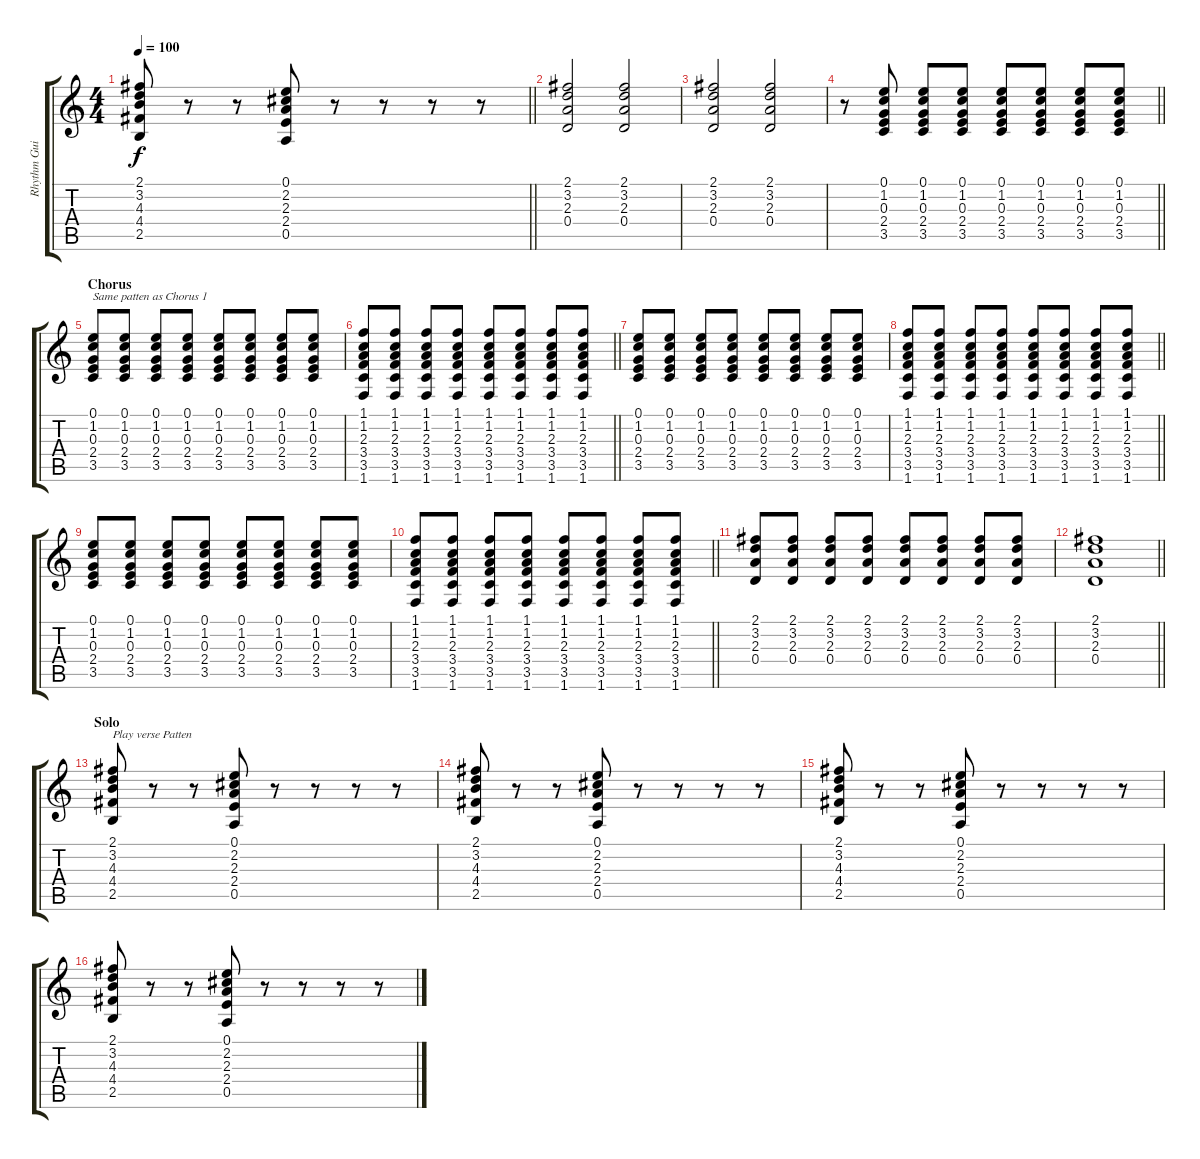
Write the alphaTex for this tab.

\track ("Rhythm Guitar" "Rhythm Gui") {instrument electricguitarclean}
\staff {score tabs}
\tuning (E4 B3 G3 D3 A2 E2) {hide}
\ts (4 4)
\tempo 100
\clef g2
\barLineRight lightlight
\ks c
(2.1 3.2 4.3 4.4 2.5).8{dy f} r.8 r.8 (0.1 2.2 2.3 2.4 0.5).8 r.8 r.8 r.8 r.8 |
(2.1 3.2 2.3 0.4).2 (2.1 3.2 2.3 0.4).2 |
(2.1 3.2 2.3 0.4).2 (2.1 3.2 2.3 0.4).2 |
\barLineRight lightlight
r.8 (0.1 1.2 0.3 2.4 3.5).8 (0.1 1.2 0.3 2.4 3.5).8 (0.1 1.2 0.3 2.4 3.5).8 (0.1 1.2 0.3 2.4 3.5).8 (0.1 1.2 0.3 2.4 3.5).8 (0.1 1.2 0.3 2.4 3.5).8 (0.1 1.2 0.3 2.4 3.5).8 |
\section ("" "Chorus")
(0.1 1.2 0.3 2.4 3.5).8{txt "Same patten as Chorus 1"} (0.1 1.2 0.3 2.4 3.5).8 (0.1 1.2 0.3 2.4 3.5).8 (0.1 1.2 0.3 2.4 3.5).8 (0.1 1.2 0.3 2.4 3.5).8 (0.1 1.2 0.3 2.4 3.5).8 (0.1 1.2 0.3 2.4 3.5).8 (0.1 1.2 0.3 2.4 3.5).8 |
\barLineRight lightlight
(1.1 1.2 2.3 3.4 3.5 1.6).8 (1.1 1.2 2.3 3.4 3.5 1.6).8 (1.1 1.2 2.3 3.4 3.5 1.6).8 (1.1 1.2 2.3 3.4 3.5 1.6).8 (1.1 1.2 2.3 3.4 3.5 1.6).8 (1.1 1.2 2.3 3.4 3.5 1.6).8 (1.1 1.2 2.3 3.4 3.5 1.6).8 (1.1 1.2 2.3 3.4 3.5 1.6).8 |
(0.1 1.2 0.3 2.4 3.5).8 (0.1 1.2 0.3 2.4 3.5).8 (0.1 1.2 0.3 2.4 3.5).8 (0.1 1.2 0.3 2.4 3.5).8 (0.1 1.2 0.3 2.4 3.5).8 (0.1 1.2 0.3 2.4 3.5).8 (0.1 1.2 0.3 2.4 3.5).8 (0.1 1.2 0.3 2.4 3.5).8 |
\barLineRight lightlight
(1.1 1.2 2.3 3.4 3.5 1.6).8 (1.1 1.2 2.3 3.4 3.5 1.6).8 (1.1 1.2 2.3 3.4 3.5 1.6).8 (1.1 1.2 2.3 3.4 3.5 1.6).8 (1.1 1.2 2.3 3.4 3.5 1.6).8 (1.1 1.2 2.3 3.4 3.5 1.6).8 (1.1 1.2 2.3 3.4 3.5 1.6).8 (1.1 1.2 2.3 3.4 3.5 1.6).8 |
(0.1 1.2 0.3 2.4 3.5).8 (0.1 1.2 0.3 2.4 3.5).8 (0.1 1.2 0.3 2.4 3.5).8 (0.1 1.2 0.3 2.4 3.5).8 (0.1 1.2 0.3 2.4 3.5).8 (0.1 1.2 0.3 2.4 3.5).8 (0.1 1.2 0.3 2.4 3.5).8 (0.1 1.2 0.3 2.4 3.5).8 |
\barLineRight lightlight
(1.1 1.2 2.3 3.4 3.5 1.6).8 (1.1 1.2 2.3 3.4 3.5 1.6).8 (1.1 1.2 2.3 3.4 3.5 1.6).8 (1.1 1.2 2.3 3.4 3.5 1.6).8 (1.1 1.2 2.3 3.4 3.5 1.6).8 (1.1 1.2 2.3 3.4 3.5 1.6).8 (1.1 1.2 2.3 3.4 3.5 1.6).8 (1.1 1.2 2.3 3.4 3.5 1.6).8 |
(2.1 3.2 2.3 0.4).8 (2.1 3.2 2.3 0.4).8 (2.1 3.2 2.3 0.4).8 (2.1 3.2 2.3 0.4).8 (2.1 3.2 2.3 0.4).8 (2.1 3.2 2.3 0.4).8 (2.1 3.2 2.3 0.4).8 (2.1 3.2 2.3 0.4).8 |
\barLineRight lightlight
(2.1 3.2 2.3 0.4).1 |
\section ("" "Solo")
(2.1 3.2 4.3 4.4 2.5).8{txt "Play verse Patten"} r.8 r.8 (0.1 2.2 2.3 2.4 0.5).8 r.8 r.8 r.8 r.8 |
(2.1 3.2 4.3 4.4 2.5).8 r.8 r.8 (0.1 2.2 2.3 2.4 0.5).8 r.8 r.8 r.8 r.8 |
(2.1 3.2 4.3 4.4 2.5).8 r.8 r.8 (0.1 2.2 2.3 2.4 0.5).8 r.8 r.8 r.8 r.8 |
(2.1 3.2 4.3 4.4 2.5).8 r.8 r.8 (0.1 2.2 2.3 2.4 0.5).8 r.8 r.8 r.8 r.8
